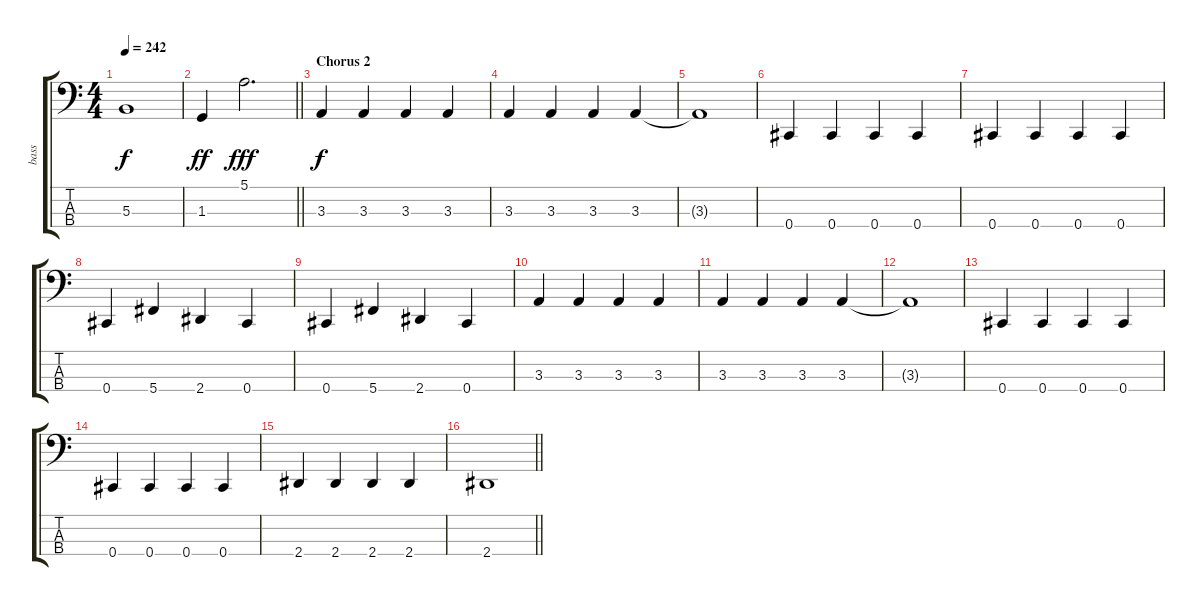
\track ("bass" "bass") {instrument electricbasspick}
\staff {score tabs}
\tuning (E2 B1 Gb1 Db1) {hide}
\ts (4 4)
\tempo 242
\clef f4
\ks c
5.3{t}.1{dy f} |
\barLineRight lightlight
1.3.4{dy ff} 5.1.2{d dy fff} |
\section ("" "Chorus 2")
3.3.4{dy f} 3.3.4 3.3.4 3.3.4 |
3.3.4 3.3.4 3.3.4 3.3.4 |
3.3{t}.1 |
0.4.4 0.4.4 0.4.4 0.4.4 |
0.4.4 0.4.4 0.4.4 0.4.4 |
0.4.4 5.4.4 2.4.4 0.4.4 |
0.4.4 5.4.4 2.4.4 0.4.4 |
3.3.4 3.3.4 3.3.4 3.3.4 |
3.3.4 3.3.4 3.3.4 3.3.4 |
3.3{t}.1 |
0.4.4 0.4.4 0.4.4 0.4.4 |
0.4.4 0.4.4 0.4.4 0.4.4 |
2.4.4 2.4.4 2.4.4 2.4.4 |
\barLineRight lightlight
2.4.1
